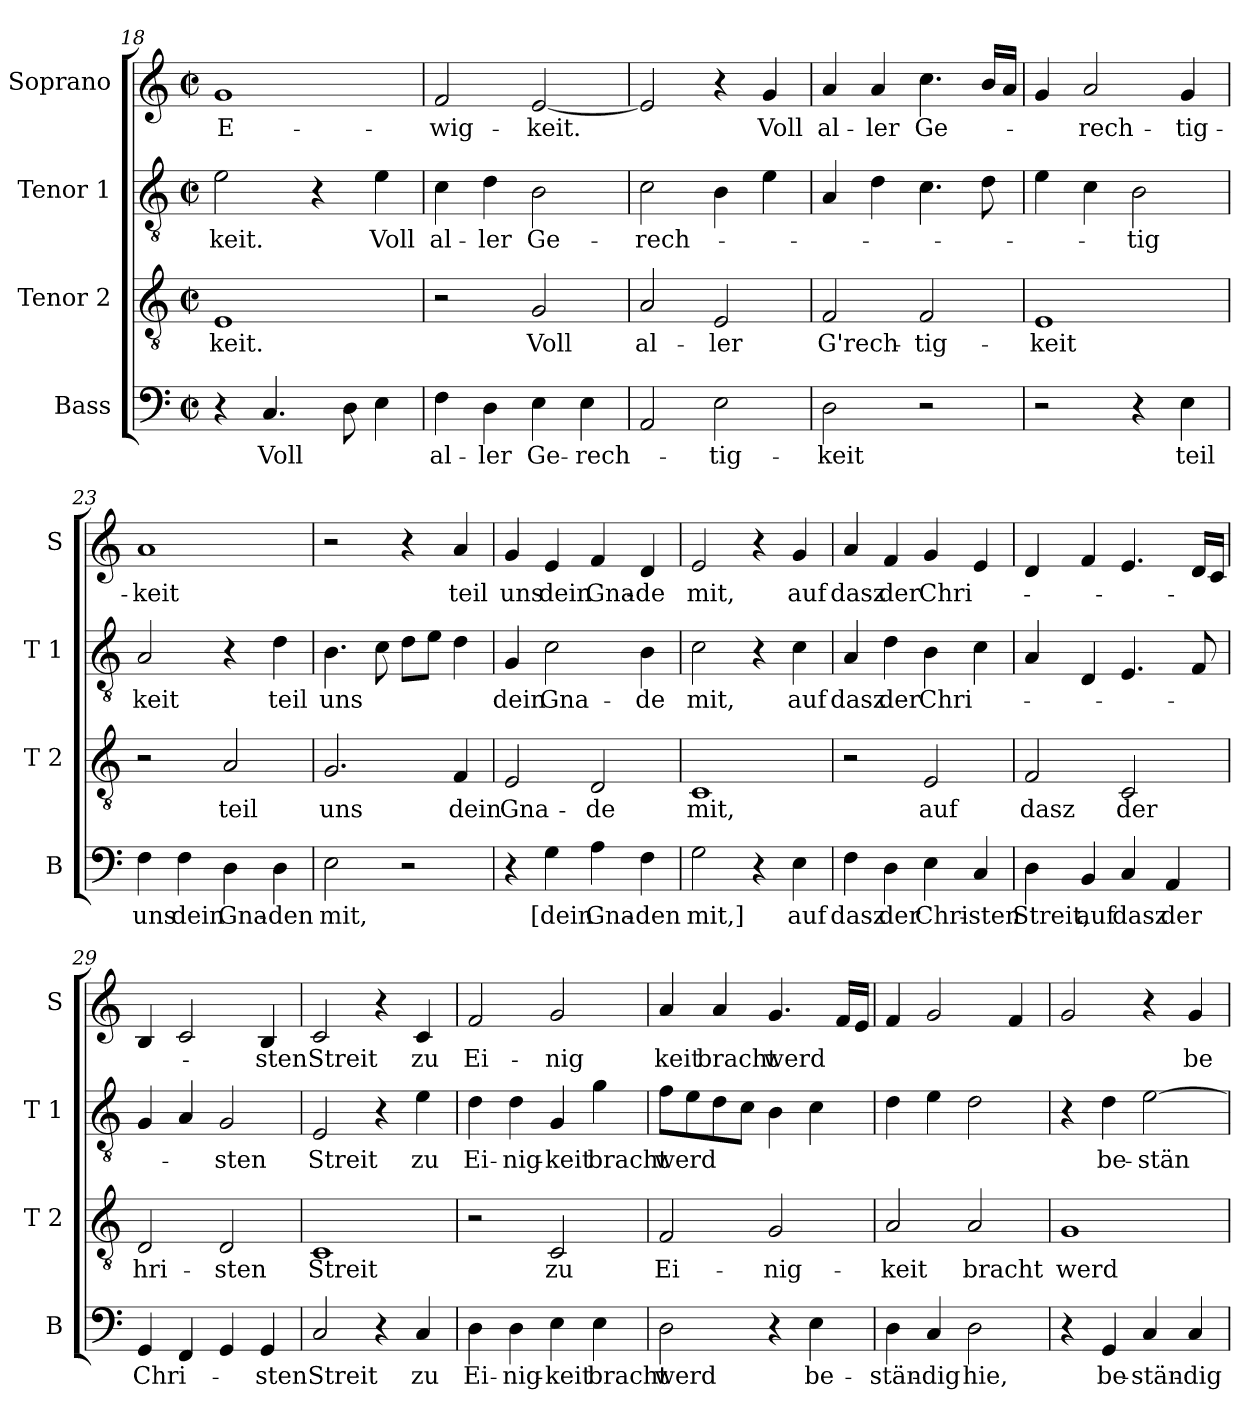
**kern	**text	**kern	**text	**kern	**text	**kern	**text
*part4	*part4	*part3	*part3	*part2	*part2	*part1	*part1
*staff4	*staff4	*staff3	*staff3	*staff2	*staff2	*staff1	*staff1
*I"Bass	*	*I"Tenor 2	*	*I"Tenor 1	*	*I"Soprano	*
*I'B	*	*I'T 2	*	*I'T 1	*	*I'S	*
*clefF4	*	*clefGv2	*	*clefGv2	*	*clefG2	*
*k[]	*	*k[]	*	*k[]	*	*k[]	*
*C:	*	*C:	*	*C:	*	*C:	*
*M2/2	*	*M2/2	*	*M2/2	*	*M2/2	*
*met(c|)	*	*met(c|)	*	*met(c|)	*	*met(c|)	*
=18	=18	=18	=18	=18	=18	=18	=18
!	!	!	!LO:LY:b	!	!LO:LY:b	!	!LO:LY:b
4r	.	1E	-keit.	2e\	-keit.	1g	E-
!	!LO:LY:b	!	!	!	!	!	!
4.C/	Voll	.	.	.	.	.	.
.	.	.	.	4r	.	.	.
8D\	.	.	.	.	.	.	.
!	!	!	!	!	!LO:LY:b	!	!
4E\	.	.	.	4e\	Voll	.	.
!!LO:LB:g=z
=19	=19	=19	=19	=19	=19	=19	=19
!	!LO:LY:b	!	!	!	!LO:LY:b	!	!LO:LY:b
4F\	al-	2r	.	4c\	al-	2f/	-wig-
!	!LO:LY:b	!	!	!	!LO:LY:b	!	!
4D\	-ler	.	.	4d\	-ler	.	.
!	!LO:LY:b	!	!LO:LY:b	!	!LO:LY:b	!	!LO:LY:b
4E\	Ge-	2G/	Voll	2B\	Ge-	[2e/	-keit.
!	!LO:LY:b	!	!	!	!	!	!
4E\	-rech-	.	.	.	.	.	.
=20	=20	=20	=20	=20	=20	=20	=20
!	!	!	!LO:LY:b	!	!LO:LY:b	!	!
2AA/	.	2A/	al-	2c\	-rech-	2e/]	.
!	!LO:LY:b	!	!LO:LY:b	!	!	!	!
2E\	-tig-	2E/	-ler	4B\	.	4r	.
!	!	!	!	!	!	!	!LO:LY:b
.	.	.	.	4e\	.	4g/	Voll
=21	=21	=21	=21	=21	=21	=21	=21
!	!LO:LY:b	!	!LO:LY:b	!	!	!	!LO:LY:b
2D\	-keit	2F/	G'rech-	4A/	.	4a/	al-
!	!	!	!	!	!	!	!LO:LY:b
.	.	.	.	4d\	.	4a/	-ler
!	!	!	!LO:LY:b	!	!	!	!LO:LY:b
2r	.	2F/	-tig-	4.c\	.	4.cc\	Ge-
.	.	.	.	8d\	.	16b/LL	.
.	.	.	.	.	.	16a/JJ	.
=22	=22	=22	=22	=22	=22	=22	=22
!	!	!	!LO:LY:b	!	!	!	!
2r	.	1E	-keit	4e\	.	4g/	.
!	!	!	!	!	!	!	!LO:LY:b
.	.	.	.	4c\	.	2a/	-rech-
!	!	!	!	!	!LO:LY:b	!	!
4r	.	.	.	2B\	-tig	.	.
!	!LO:LY:b	!	!	!	!	!	!LO:LY:b
4E\	teil	.	.	.	.	4g/	-tig-
=23	=23	=23	=23	=23	=23	=23	=23
!	!LO:LY:b	!	!	!	!LO:LY:b	!	!LO:LY:b
4F\	uns	2r	.	2A/	keit	1a	-keit
!	!LO:LY:b	!	!	!	!	!	!
4F\	dein	.	.	.	.	.	.
!	!LO:LY:b	!	!LO:LY:b	!	!	!	!
4D\	Gna-	2A/	teil	4r	.	.	.
!	!LO:LY:b	!	!	!	!LO:LY:b	!	!
4D\	-den	.	.	4d\	teil	.	.
=24	=24	=24	=24	=24	=24	=24	=24
!	!LO:LY:b	!	!LO:LY:b	!	!LO:LY:b	!	!
2E\	mit,	2.G/	uns	4.B\	uns	2r	.
.	.	.	.	8c\	.	.	.
2r	.	.	.	8d\L	.	4r	.
.	.	.	.	8e\J	.	.	.
!	!	!	!LO:LY:b	!	!	!	!LO:LY:b
.	.	4F/	dein	4d\	.	4a/	teil
!!LO:LB:g=z
=25	=25	=25	=25	=25	=25	=25	=25
!	!	!	!LO:LY:b	!	!LO:LY:b	!	!LO:LY:b
4r	.	2E/	Gna-	4G/	dein	4g/	uns
!	!LO:LY:b	!	!	!	!LO:LY:b	!	!LO:LY:b
4G\	[dein	.	.	2c\	Gna-	4e/	dein
!	!LO:LY:b	!	!LO:LY:b	!	!	!	!LO:LY:b
4A\	Gna-	2D/	-de	.	.	4f/	Gna-
!	!LO:LY:b	!	!	!	!LO:LY:b	!	!LO:LY:b
4F\	-den	.	.	4B\	-de	4d/	-de
=26	=26	=26	=26	=26	=26	=26	=26
!	!LO:LY:b	!	!LO:LY:b	!	!LO:LY:b	!	!LO:LY:b
2G\	mit,]	1C	mit,	2c\	mit,	2e/	mit,
4r	.	.	.	4r	.	4r	.
!	!LO:LY:b	!	!	!	!LO:LY:b	!	!LO:LY:b
4E\	auf	.	.	4c\	auf	4g/	auf
=27	=27	=27	=27	=27	=27	=27	=27
!	!LO:LY:b	!	!	!	!LO:LY:b	!	!LO:LY:b
4F\	dasz	2r	.	4A/	dasz	4a/	dasz
!	!LO:LY:b	!	!	!	!LO:LY:b	!	!LO:LY:b
4D\	der	.	.	4d\	der	4f/	der
!	!LO:LY:b	!	!LO:LY:b	!	!LO:LY:b	!	!LO:LY:b
4E\	Chri-	2E/	auf	4B\	Chri-	4g/	Chri-
!	!LO:LY:b	!	!	!	!	!	!
4C/	-sten	.	.	4c\	.	4e/	.
=28	=28	=28	=28	=28	=28	=28	=28
!	!LO:LY:b	!	!LO:LY:b	!	!	!	!
4D\	Streit,	2F/	dasz	4A/	.	4d/	.
!	!LO:LY:b	!	!	!	!	!	!
4BB/	auf	.	.	4D/	.	4f/	.
!	!LO:LY:b	!	!LO:LY:b	!	!	!	!
4C/	dasz	2C/	der	4.E/	.	4.e/	.
!	!LO:LY:b	!	!	!	!	!	!
4AA/	der	.	.	.	.	.	.
.	.	.	.	8F/	.	16d/LL	.
.	.	.	.	.	.	16c/JJ	.
=29	=29	=29	=29	=29	=29	=29	=29
!	!LO:LY:b	!	!LO:LY:b	!	!	!	!
4GG/	Chri-	2D/	hri-	4G/	.	4B/	.
4FF/	.	.	.	4A/	.	2c/	.
!	!	!	!LO:LY:b	!	!LO:LY:b	!	!
4GG/	.	2D/	-sten	2G/	-sten	.	.
!	!LO:LY:b	!	!	!	!	!	!LO:LY:b
4GG/	-sten	.	.	.	.	4B/	-sten
=30	=30	=30	=30	=30	=30	=30	=30
!	!LO:LY:b	!	!LO:LY:b	!	!LO:LY:b	!	!LO:LY:b
2C/	Streit	1C	Streit	2E/	Streit	2c/	Streit
4r	.	.	.	4r	.	4r	.
!	!LO:LY:b	!	!	!	!LO:LY:b	!	!LO:LY:b
4C/	zu	.	.	4e\	zu	4c/	zu
!!LO:PB:g=z
=31	=31	=31	=31	=31	=31	=31	=31
!	!LO:LY:b	!	!	!	!LO:LY:b	!	!LO:LY:b
4D\	Ei-	2r	.	4d\	Ei-	2f/	Ei-
!	!LO:LY:b	!	!	!	!LO:LY:b	!	!
4D\	-nig-	.	.	4d\	-nig-	.	.
!	!LO:LY:b	!	!LO:LY:b	!	!LO:LY:b	!	!LO:LY:b
4E\	-keit	2C/	zu	4G/	-keit	2g/	-nig
!	!LO:LY:b	!	!	!	!LO:LY:b	!	!
4E\	bracht	.	.	4g\	bracht	.	.
=32	=32	=32	=32	=32	=32	=32	=32
!	!LO:LY:b	!	!LO:LY:b	!	!LO:LY:b	!	!LO:LY:b
2D\	werd	2F/	Ei-	8f\L	werd	4a/	keit
.	.	.	.	8e\	.	.	.
!	!	!	!	!	!	!	!LO:LY:b
.	.	.	.	8d\	.	4a/	bracht
.	.	.	.	8c\J	.	.	.
!	!	!	!LO:LY:b	!	!	!	!LO:LY:b
4r	.	2G/	-nig-	4B\	.	4.g/	werd
!	!LO:LY:b	!	!	!	!	!	!
4E\	be-	.	.	4c\	.	.	.
.	.	.	.	.	.	16f/LL	.
.	.	.	.	.	.	16e/JJ	.
=33	=33	=33	=33	=33	=33	=33	=33
!	!LO:LY:b	!	!LO:LY:b	!	!	!	!
4D\	-stän-	2A/	-keit	4d\	.	4f/	.
!	!LO:LY:b	!	!	!	!	!	!
4C/	-dig	.	.	4e\	.	2g/	.
!	!LO:LY:b	!	!LO:LY:b	!	!	!	!
2D\	hie,	2A/	bracht	2d\	.	.	.
.	.	.	.	.	.	4f/	.
=34	=34	=34	=34	=34	=34	=34	=34
!	!	!	!LO:LY:b	!	!	!	!
4r	.	1G	werd	4r	.	2g/	.
!	!LO:LY:b	!	!	!	!LO:LY:b	!	!
4GG/	be-	.	.	4d\	be-	.	.
!	!LO:LY:b	!	!	!	!LO:LY:b	!	!
4C/	-stän-	.	.	[2e\	-stän-	4r	.
!	!LO:LY:b	!	!	!	!	!	!LO:LY:b
4C/	-dig	.	.	.	.	4g/	be-
=	=	=	=	=	=	=	=
*-	*-	*-	*-	*-	*-	*-	*-
